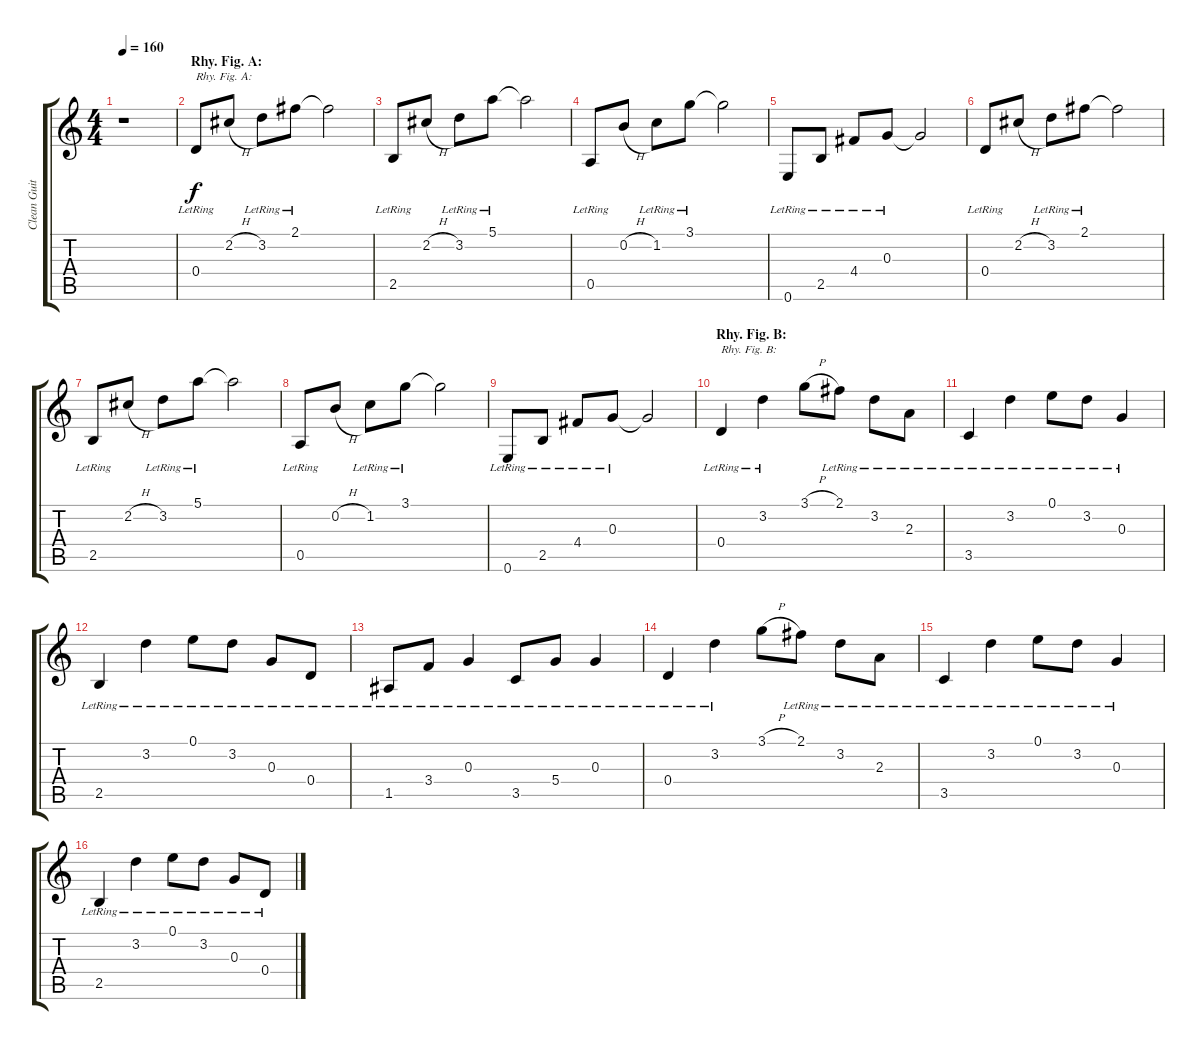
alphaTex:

\track ("Clean Guitar" "Clean Guit") {instrument acousticguitarsteel}
\staff {score tabs}
\tuning (E4 B3 G3 D3 A2 E2) {hide}
\ts (4 4)
\tempo 160
\clef g2
\ks c
r.1{dy f instrument acousticguitarsteel} |
\section ("" "Rhy. Fig. A:")
0.4{lr}.8{txt "Rhy. Fig. A:"} 2.2{h}.8 3.2{lr}.8 2.1{lr}.8 2.1{t}.2 |
2.5{lr}.8 2.2{h}.8 3.2{lr}.8 5.1{lr}.8 5.1{t}.2 |
0.5{lr}.8 0.2{h}.8 1.2{lr}.8 3.1{lr}.8 3.1{t}.2 |
0.6{lr}.8 2.5{lr}.8 4.4{lr}.8 0.3{lr}.8 0.3{t}.2 |
0.4{lr}.8 2.2{h}.8 3.2{lr}.8 2.1{lr}.8 2.1{t}.2 |
2.5{lr}.8 2.2{h}.8 3.2{lr}.8 5.1{lr}.8 5.1{t}.2 |
0.5{lr}.8 0.2{h}.8 1.2{lr}.8 3.1{lr}.8 3.1{t}.2 |
0.6{lr}.8 2.5{lr}.8 4.4{lr}.8 0.3{lr}.8 0.3{t}.2 |
\section ("" "Rhy. Fig. B:")
0.4{lr}.4{txt "Rhy. Fig. B:"} 3.2{lr}.4 3.1{h}.8 2.1{lr}.8 3.2{lr}.8 2.3{lr}.8 |
3.5{lr}.4 3.2{lr}.4 0.1{lr}.8 3.2{lr}.8 0.3{lr}.4 |
2.5{lr}.4 3.2{lr}.4 0.1{lr}.8 3.2{lr}.8 0.3{lr}.8 0.4{lr}.8 |
1.5{lr}.8 3.4{lr}.8 0.3{lr}.4 3.5{lr}.8 5.4{lr}.8 0.3{lr}.4 |
0.4{lr}.4 3.2{lr}.4 3.1{h}.8 2.1{lr}.8 3.2{lr}.8 2.3{lr}.8 |
3.5{lr}.4 3.2{lr}.4 0.1{lr}.8 3.2{lr}.8 0.3{lr}.4 |
2.5{lr}.4 3.2{lr}.4 0.1{lr}.8 3.2{lr}.8 0.3{lr}.8 0.4{lr}.8
